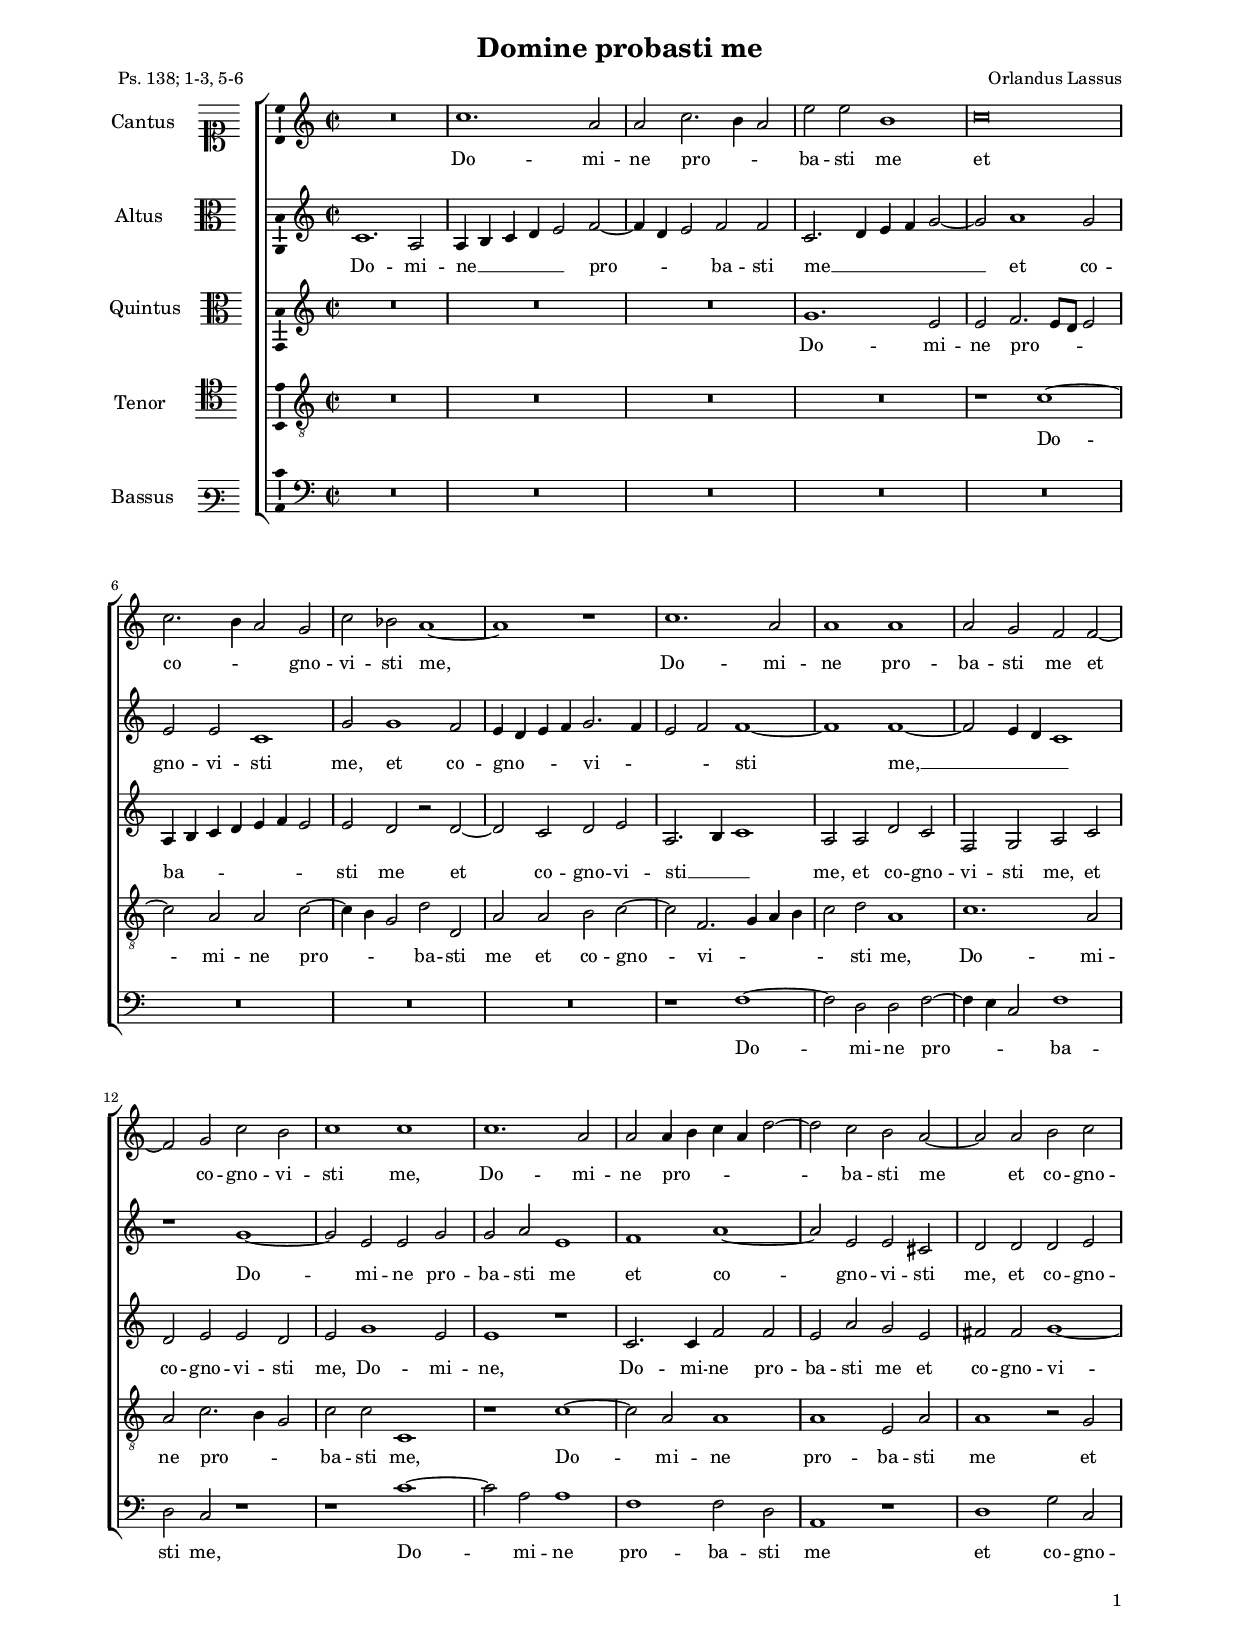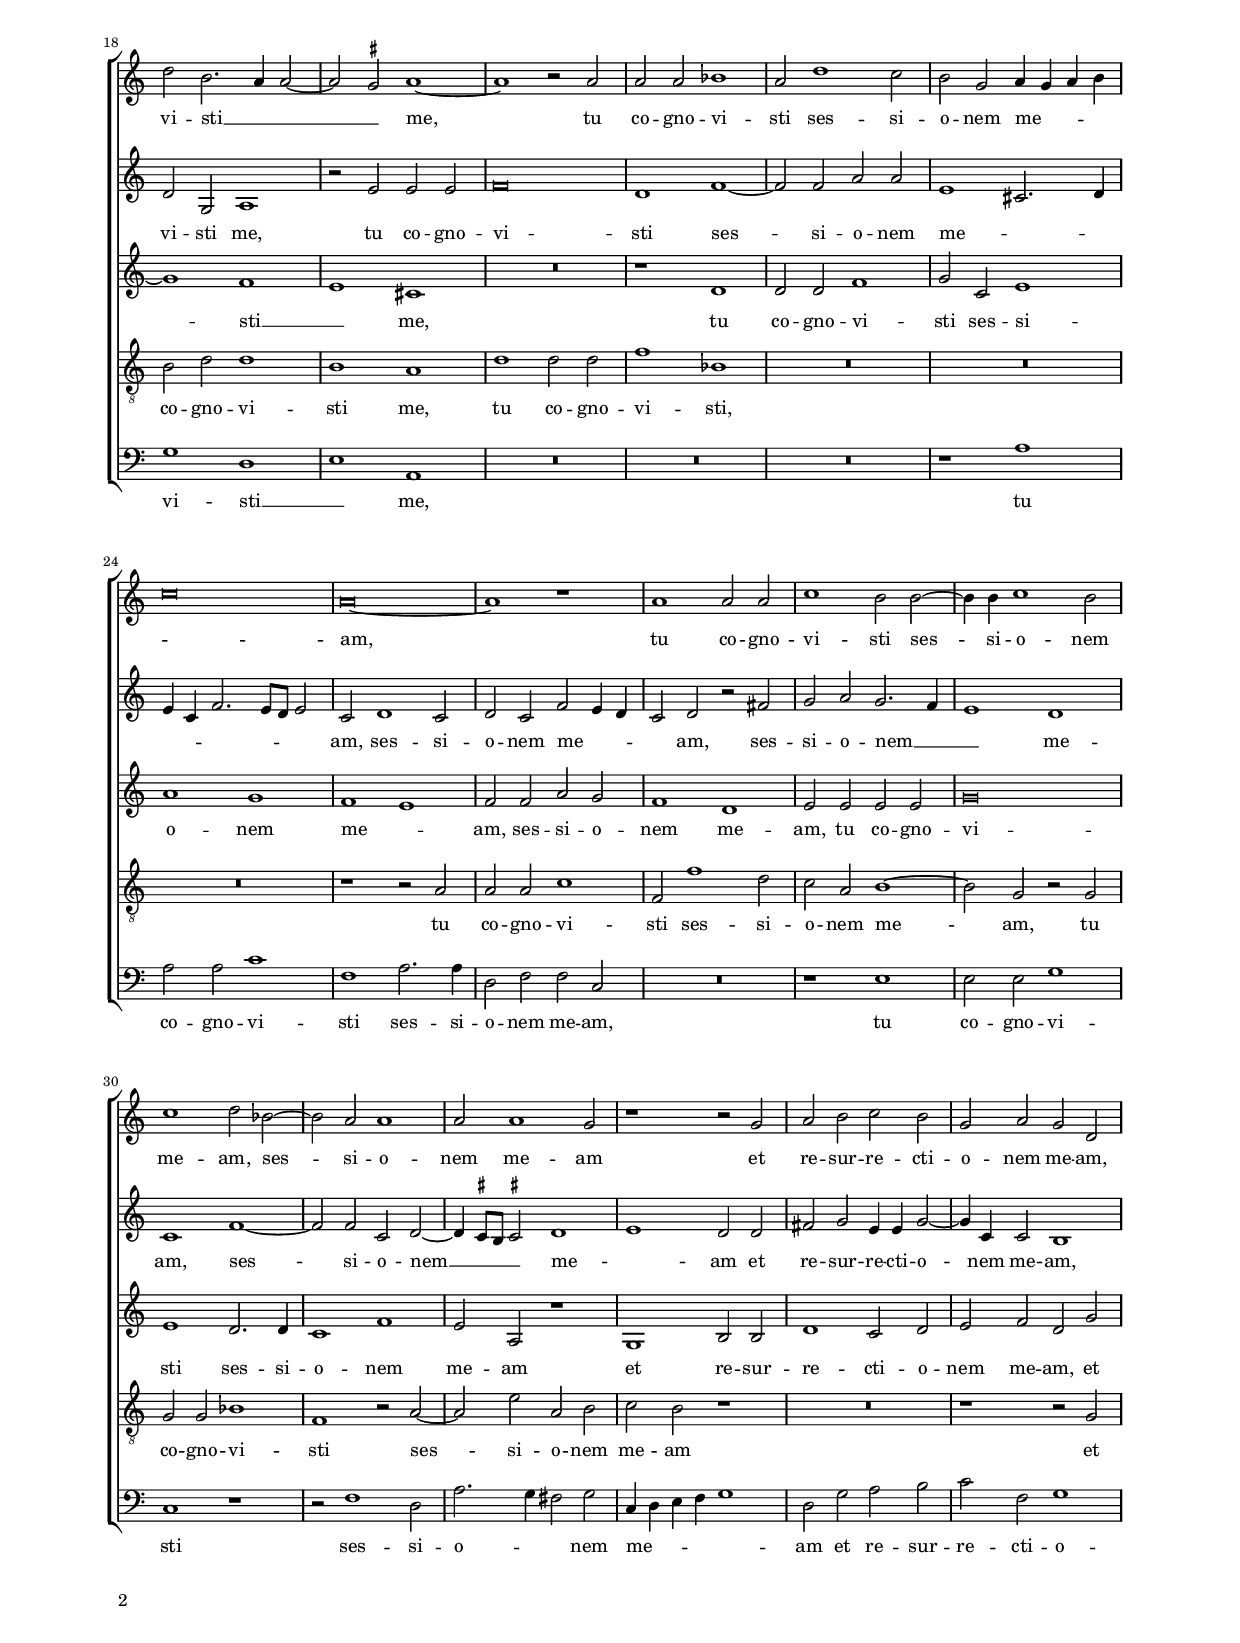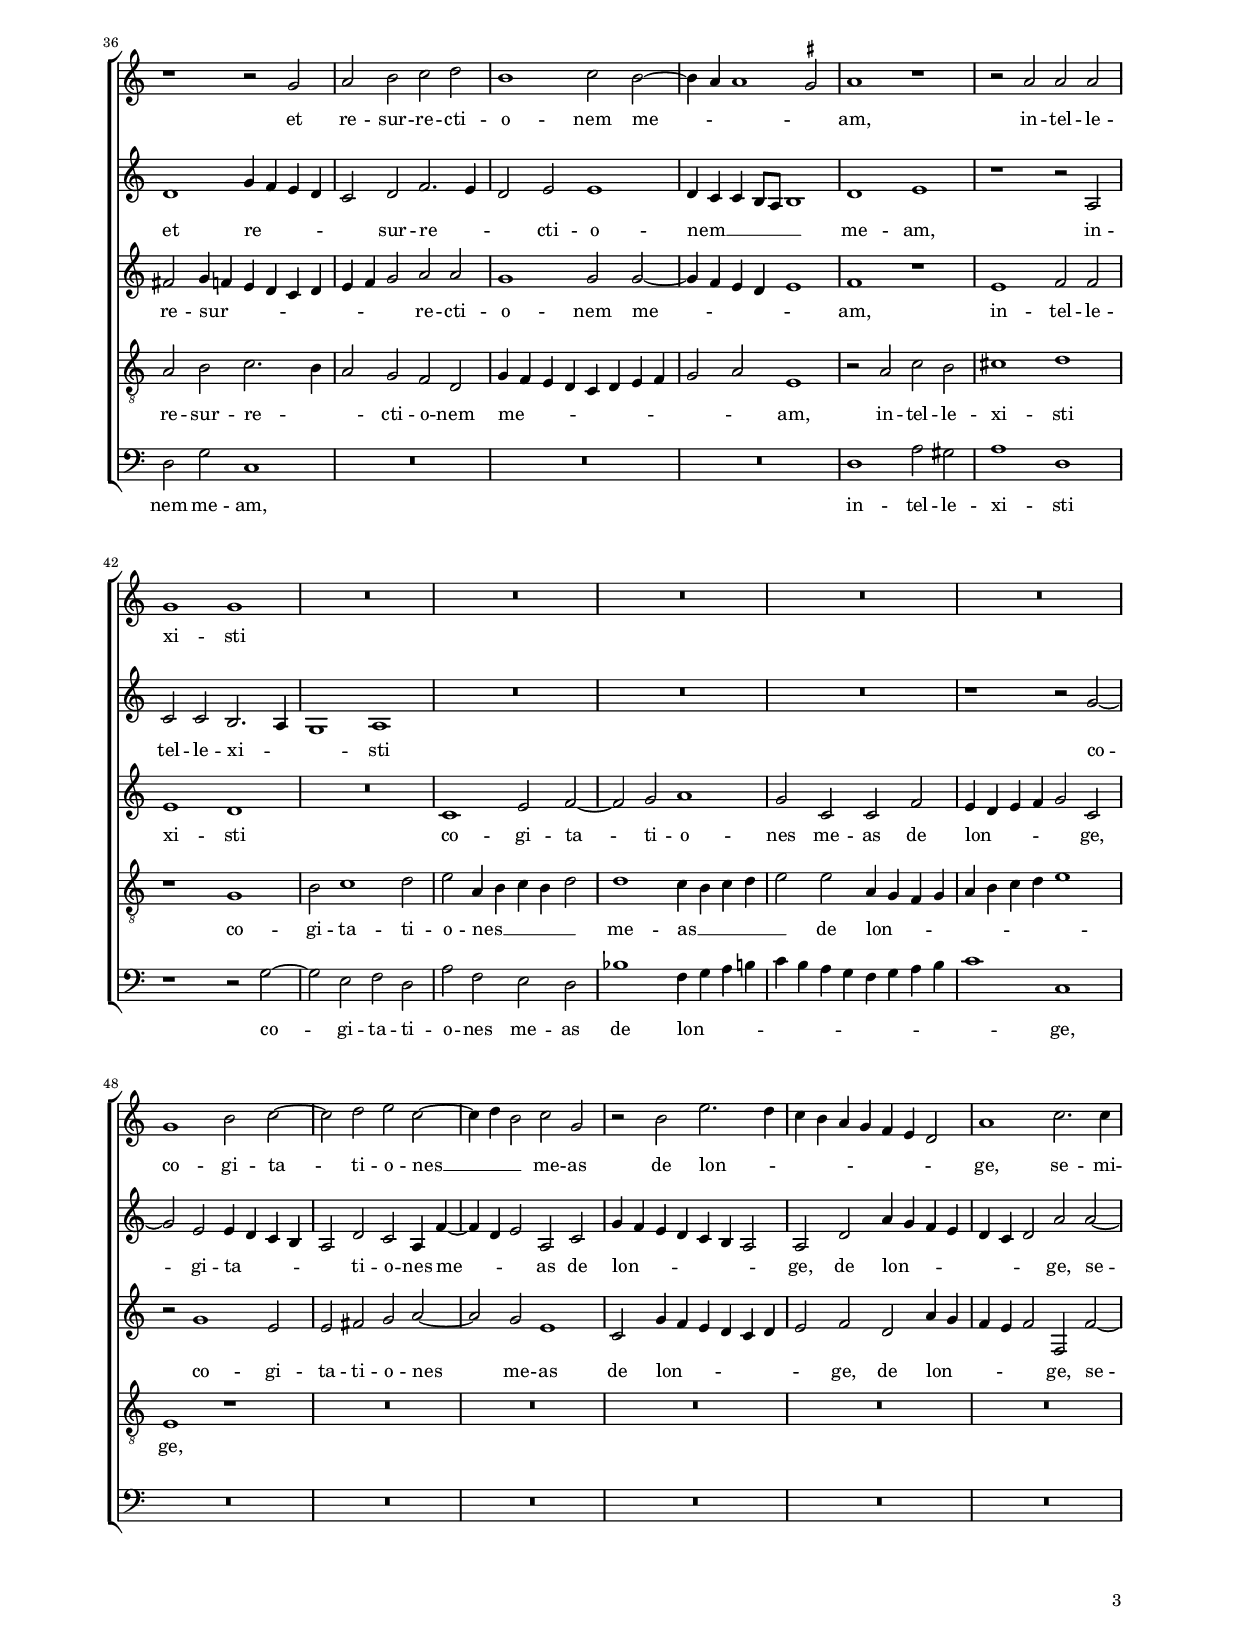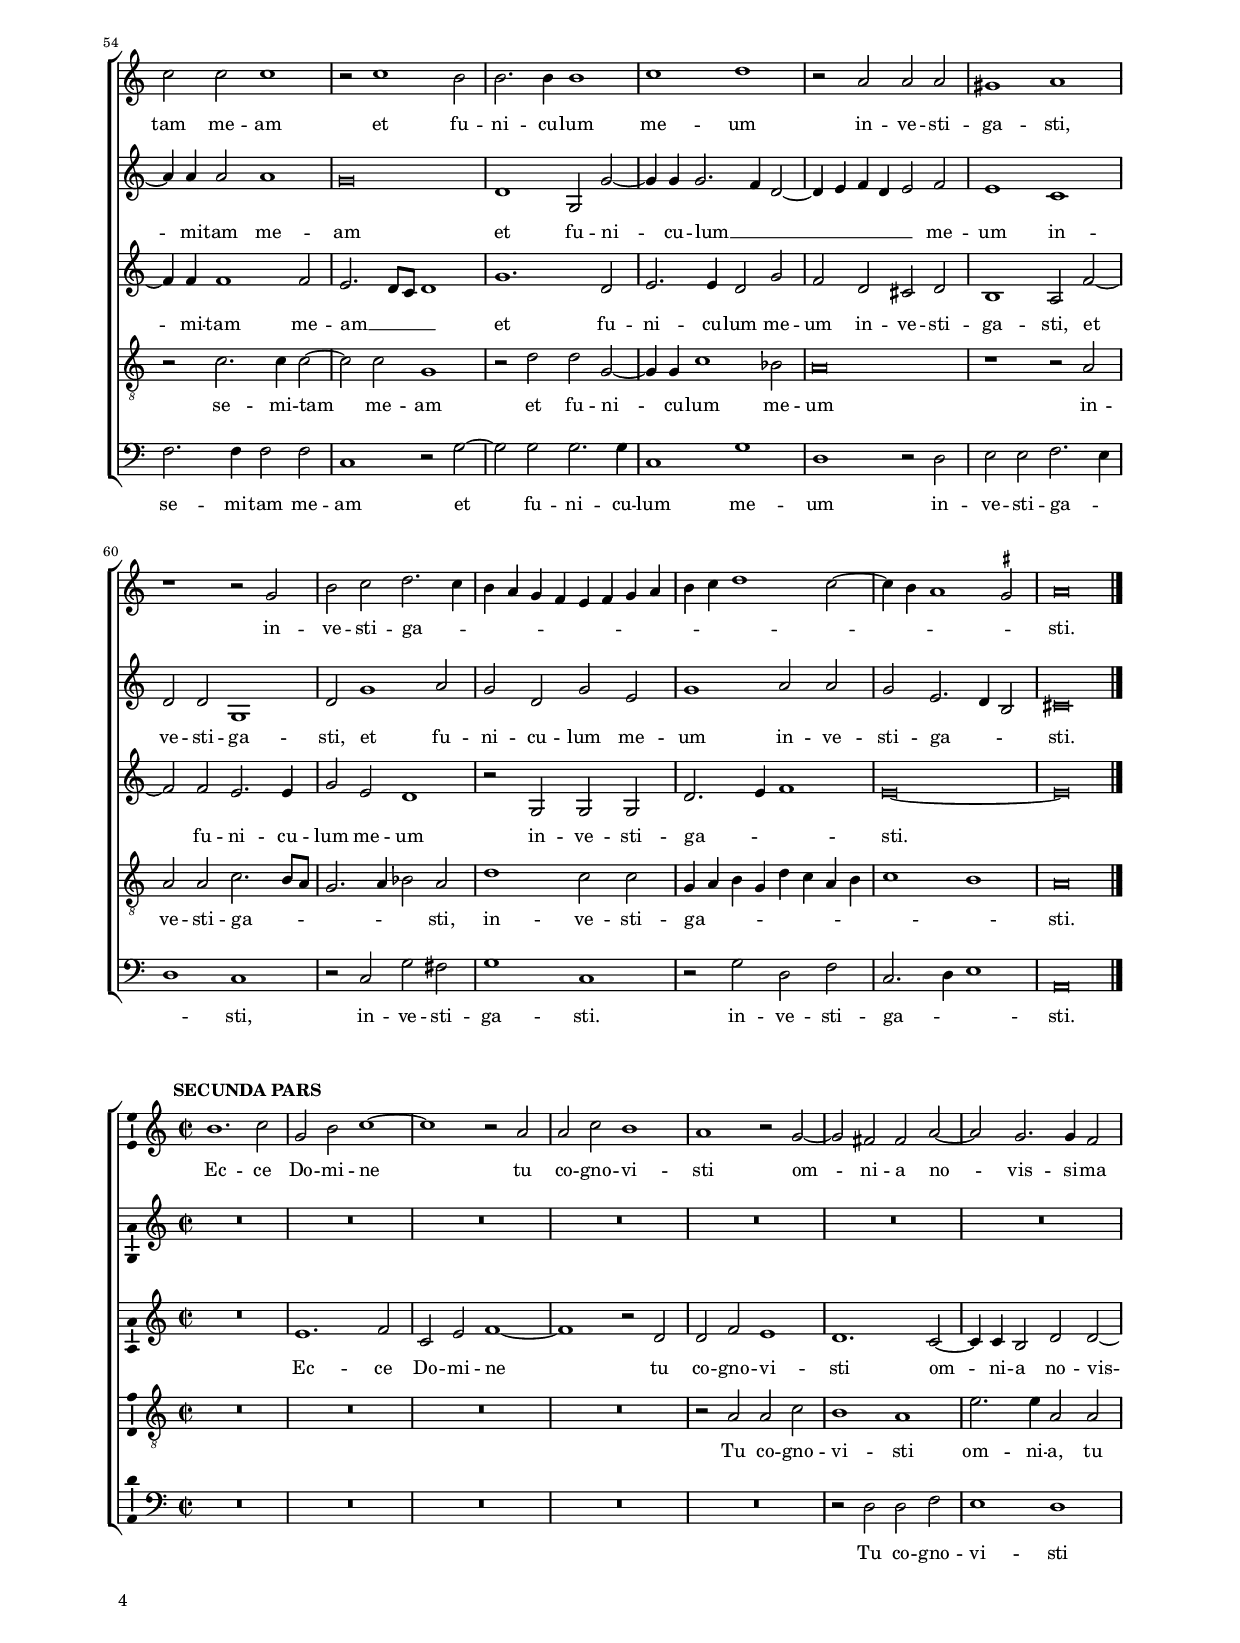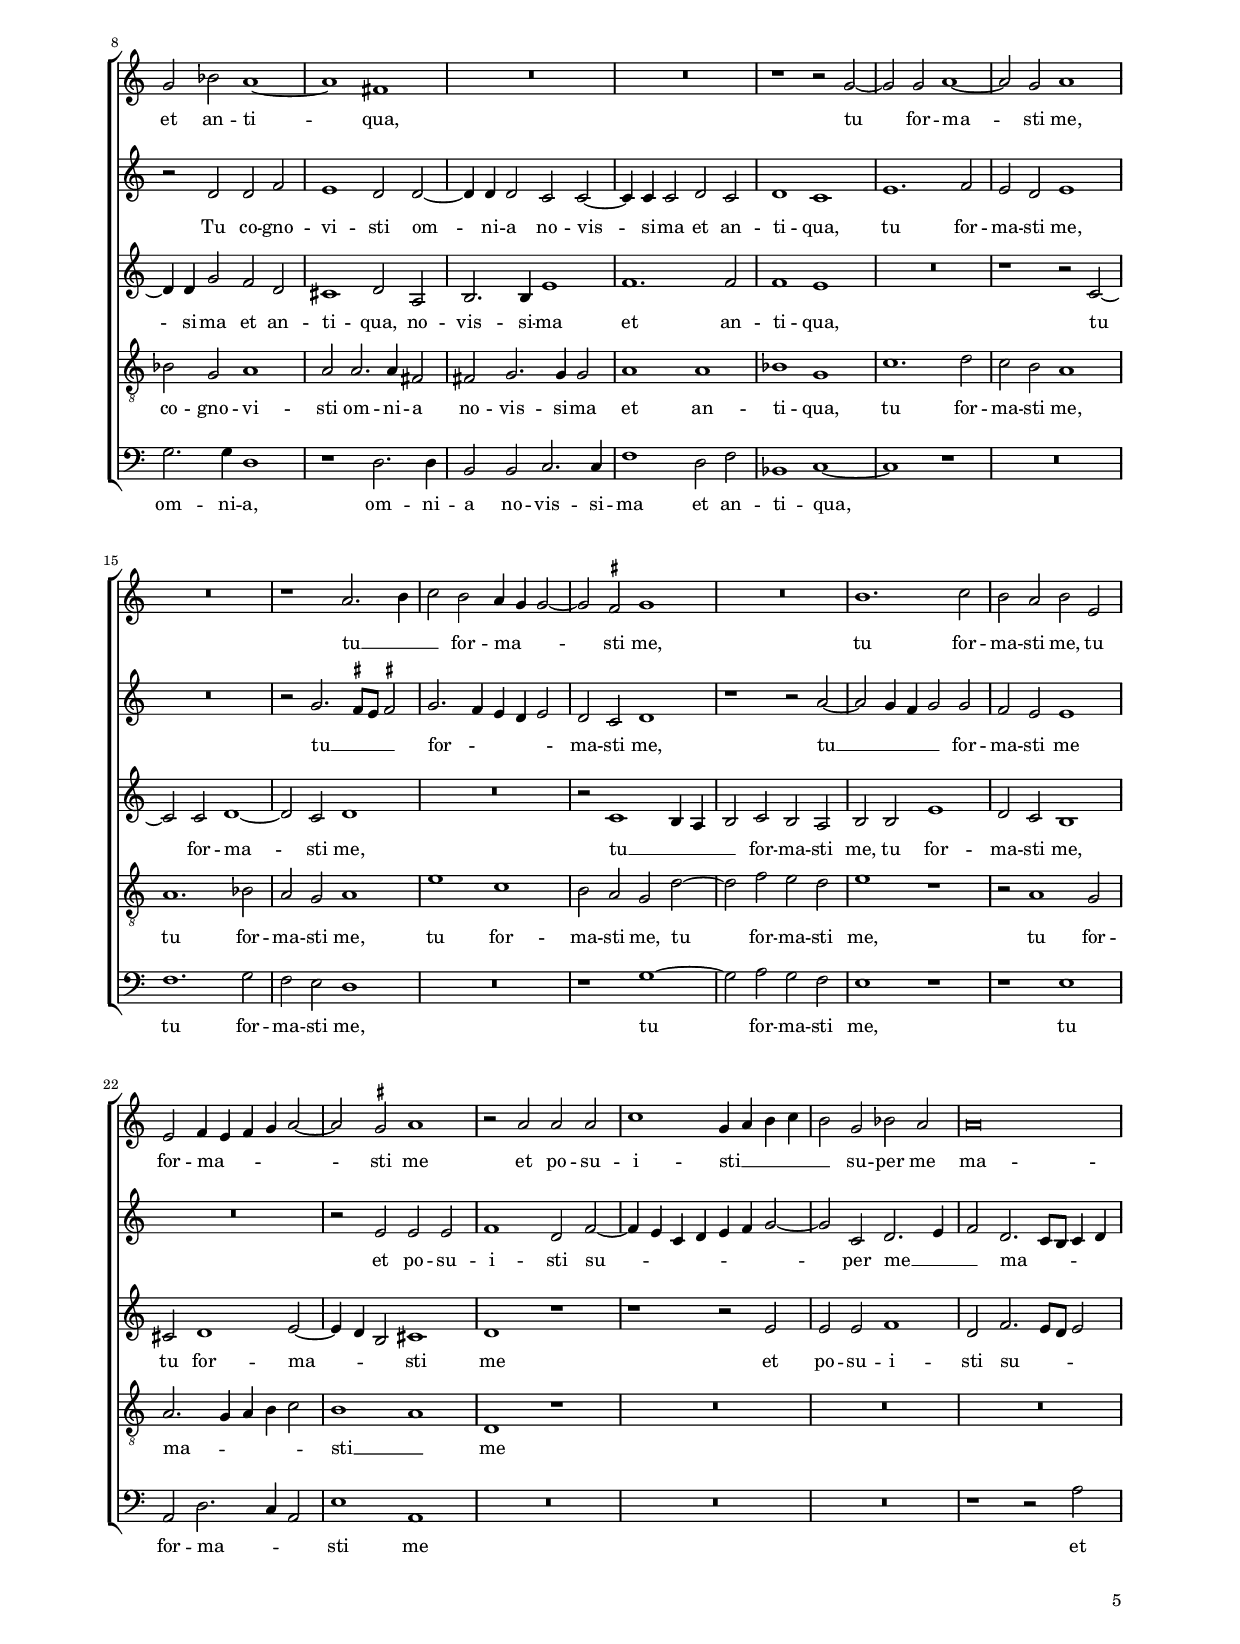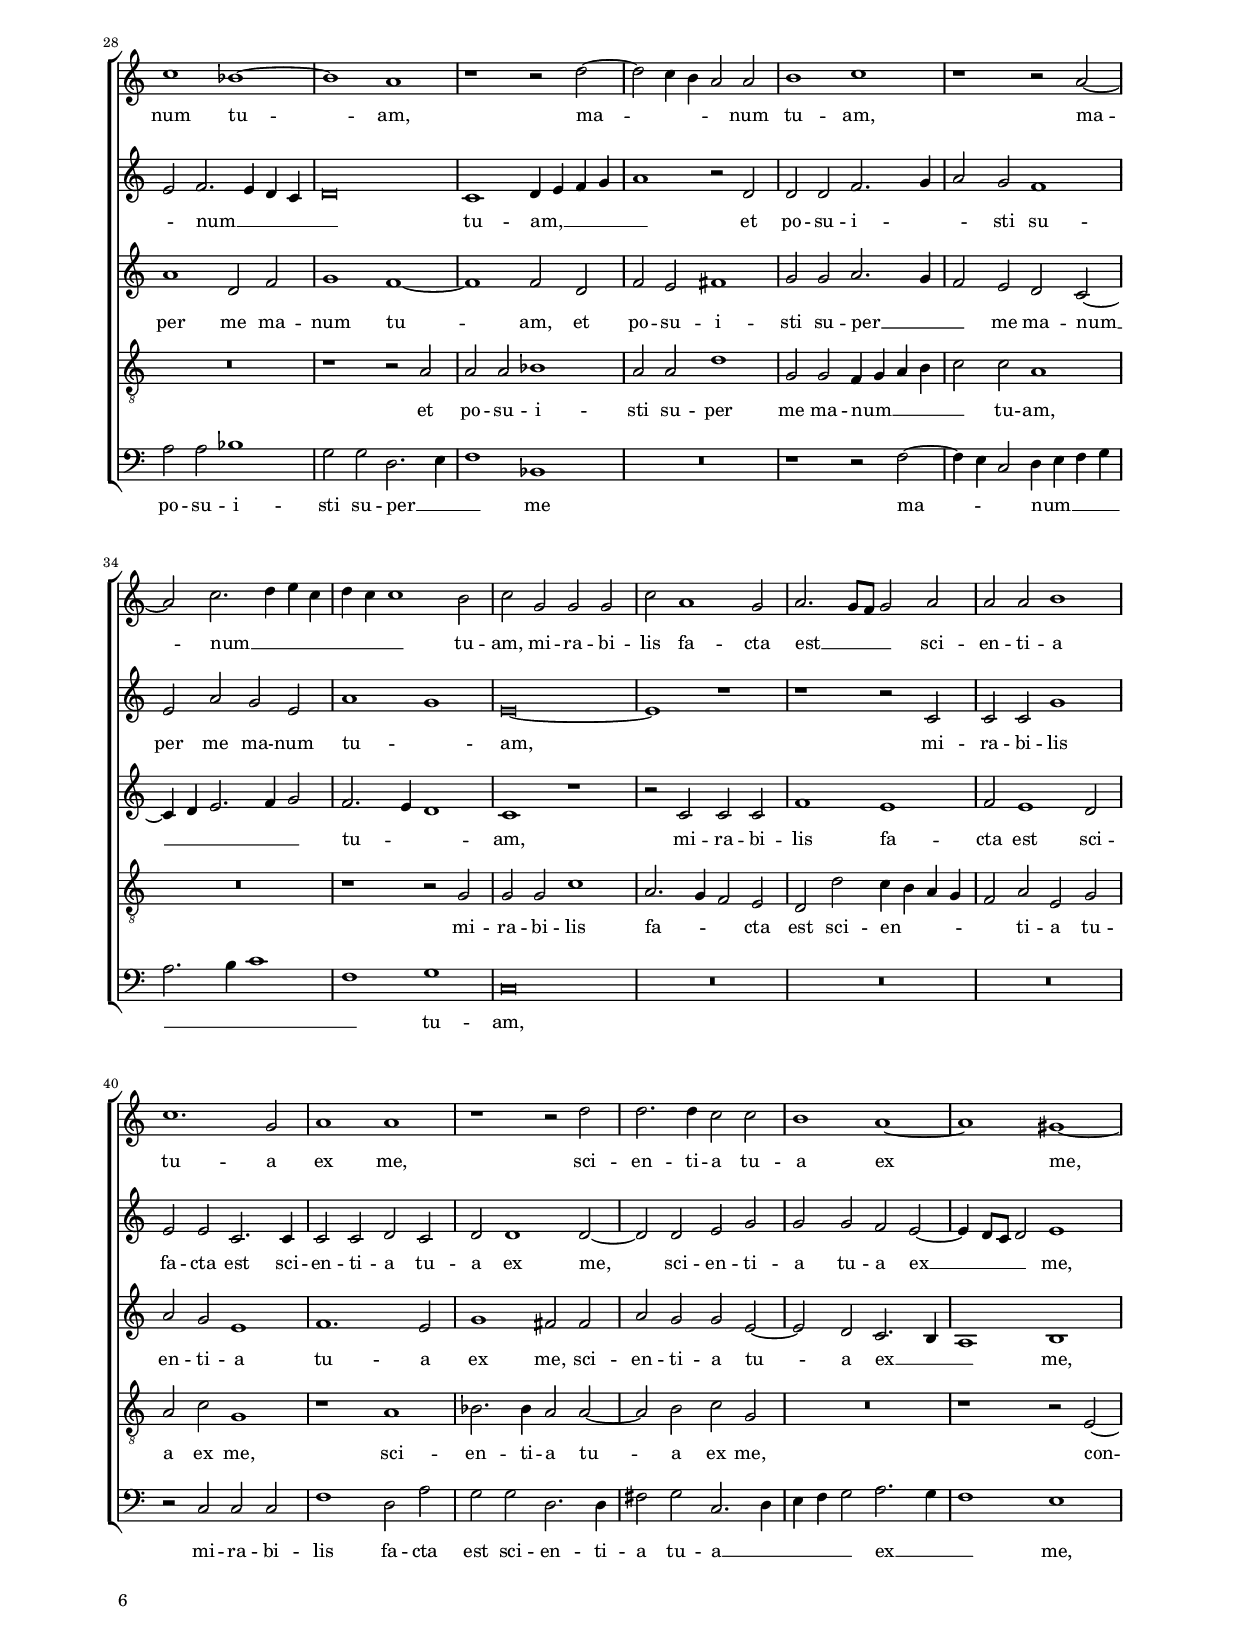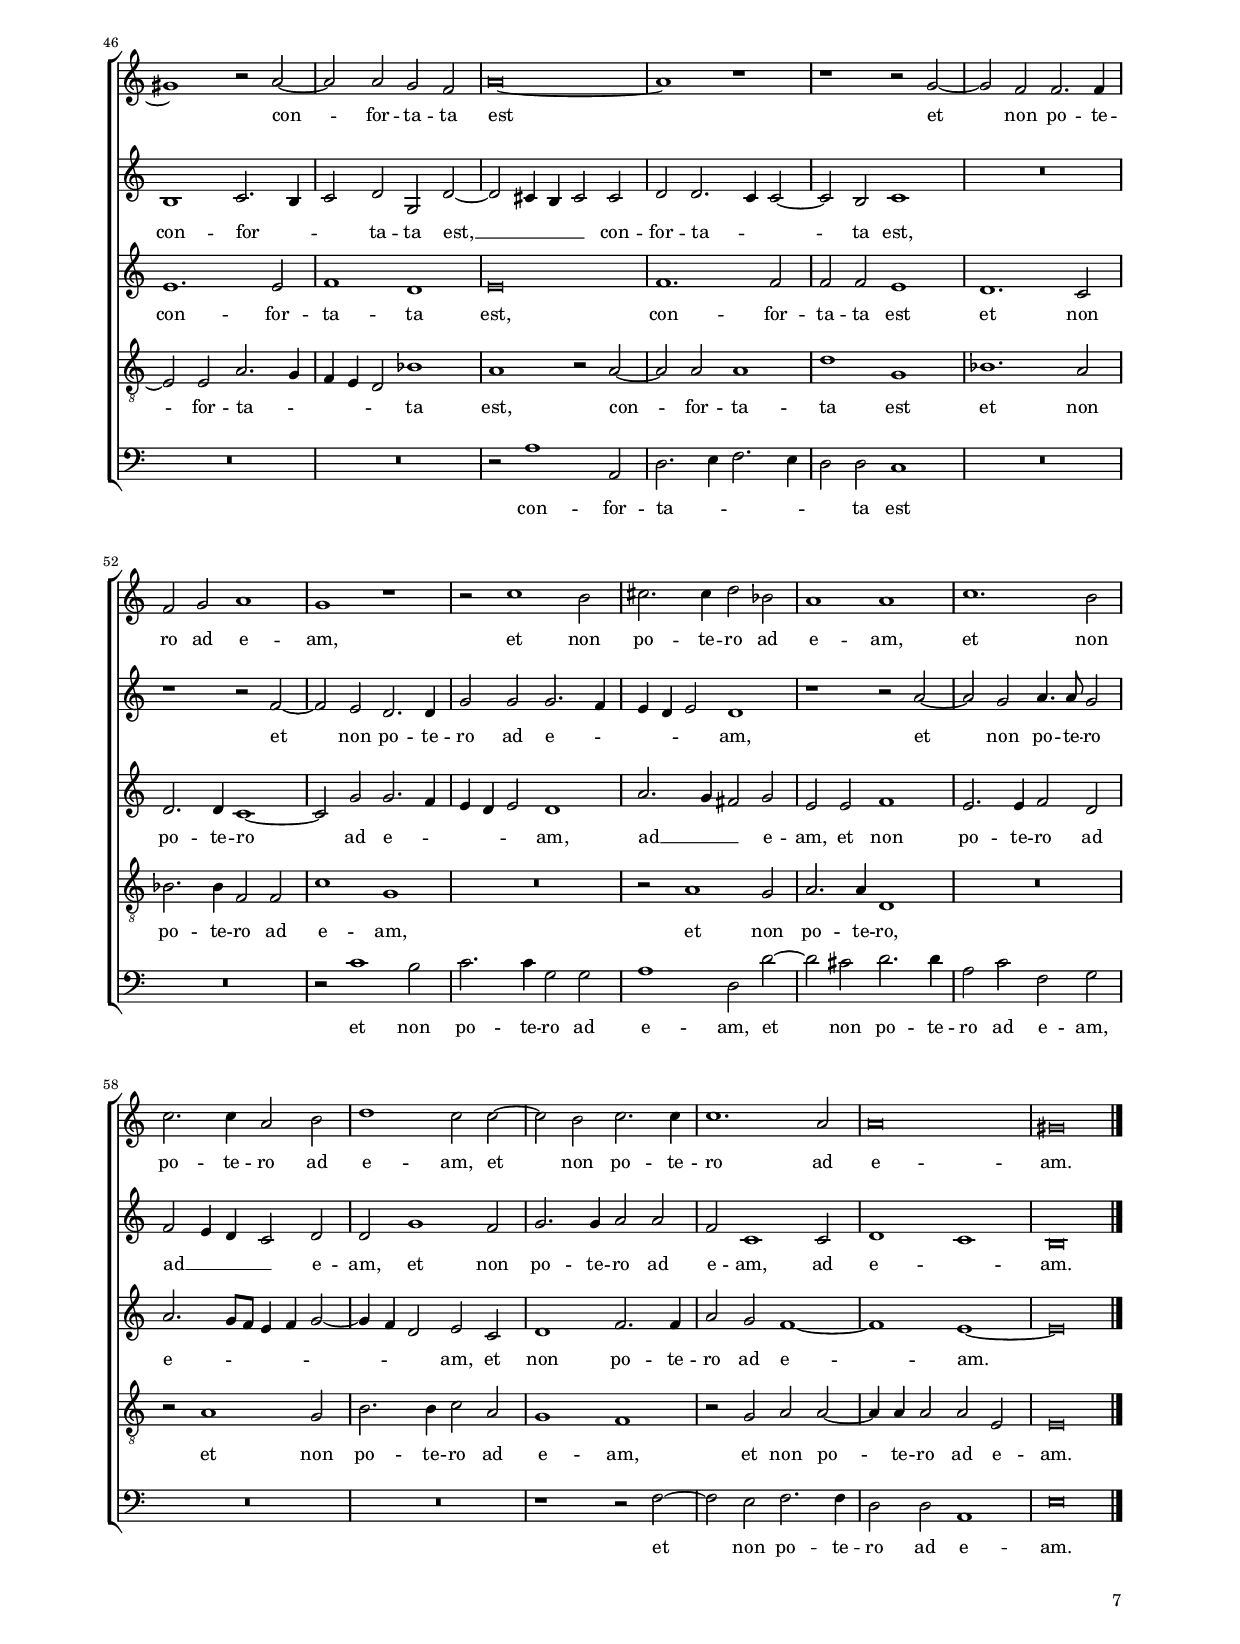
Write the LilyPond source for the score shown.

\header
{
  title="Domine probasti me"
  composer="Orlandus Lassus"
  poet="Ps. 138; 1-3, 5-6"
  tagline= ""
}

\version "2.24.1"
\include "deutsch.ly"
#(set-global-staff-size 15)
% #(set-default-paper-size "letter")
#(ly:set-option 'point-and-click #f)

	
	ficta = { \once \set suggestAccidentals = ##t }
	
	forget = #(define-music-function (music) (ly:music?) #{
		\accidentalStyle forget
		$music
		\accidentalStyle default
		#})
	


\paper
	{
	top-margin = 1.8 \cm
	bottom-margin = 1.2 \cm
	left-margin = 2 \cm
	right-margin = 2 \cm
	ragged-bottom = ##f
	ragged-last-bottom = ##f
	print-page-number = ##f
	score-system-spacing = #'((basic-distance . 16) (minimum-distance . 14) (padding . 5) (strechability . 150))
	system-system-spacing = #'((basic-distance . 16) (minimum-distance . 14) (padding . 5) (strechability . 150))
	oddFooterMarkup=\markup   \fill-line { "" \fromproperty #'page:page-number-string }
	evenFooterMarkup=\markup  \fill-line { \fromproperty #'page:page-number-string "" }
	last-bottom-spacing = #'((basic-distance . 12) (minimum-distance . 7) (padding . 4))
%	systems-per-page = 3
%	min-systems-per-page = 3
	}

global = {
	\key c \major
	\time 2/2 \set Score.measureLength = #(ly:make-moment 2/1)
	\skip 1*2*65 \bar "|."
	}
	

incipitcantus = \markup { \score {
	{
	\set Staff.instrumentName = \markup { \fontsize #1 "Cantus" }
	\key c \major
	\clef soprano
	s4 \bar ""
	}
	\layout  {
	raggedright = ##t
	indent = 1.8 \cm
	line-width = 2.5 \cm
	\context { \Staff \remove Time_signature_engraver }
	\override Staff.Clef.Y-extent = #'(0 . 0)
	}} \hspace #1 }
      
      
incipitaltus = \markup { \score {
	{
	\set Staff.instrumentName = \markup { \fontsize #1 "Altus" }
	\key c \major
	\clef alto
	s4 \bar ""
	}
	\layout  {
	raggedright = ##t
	indent = 1.8 \cm
	line-width = 2.5 \cm
	\context { \Staff \remove Time_signature_engraver }
	\override Staff.Clef.Y-extent = #'(0 . 0)
	}} \hspace #1 }
            
      
incipitquintus = \markup { \score {
	{
	\set Staff.instrumentName = \markup { \fontsize #1 "Quintus" }
	\key c \major
	\clef alto
	s4 \bar ""
	}
	\layout  {
	raggedright = ##t
	indent = 1.8 \cm
	line-width = 2.5 \cm
	\context { \Staff \remove Time_signature_engraver }
	\override Staff.Clef.Y-extent = #'(0 . 0)
	}} \hspace #1 }
      

incipittenor = \markup { \score {
	{
	\set Staff.instrumentName = \markup { \fontsize #1 "Tenor" }
	\key c \major
	\clef tenor
	s4 \bar ""
	}
	\layout  {
	raggedright = ##t
	indent = 1.8 \cm
	line-width = 2.5 \cm
	\context { \Staff \remove Time_signature_engraver }
	\override Staff.Clef.Y-extent = #'(0 . 0)
	}} \hspace #1 }
      
      
incipitbassus = \markup { \score {
	{
	\set Staff.instrumentName = \markup { \fontsize #1 "Bassus" }
	\key c \major
	\clef varbaritone
	s4 \bar ""
	}
	\layout  {
	raggedright = ##t
	indent = 1.8 \cm
	line-width = 2.5 \cm
	\context { \Staff \remove Time_signature_engraver }
	\override Staff.Clef.Y-extent = #'(0 . 0)
	}} \hspace #1 }


cantus =  \relative c''
	{
	R\breve
	c1. a2
	a2 c2. h4 a2
	e'2 e h1
%5
	c\breve |
	c2. h4 a2 g
	c2 b a1~
	a1 r
	c1. a2
%10
	a1 a |
	a2 g f f~
	f2 g c h
	c1 c
	c1. a2
%15
	a2 a4 h c a d2~ |
	d2 c h a~
	a2 a h c
	d2 h2. a4 a2~
	a2 \ficta gis a1~
%20
	a1 r2 a |
	a2 a b1
	a2 d1 c2
	h2 g a4 g a h
	c\breve
%25
	a\breve~ |
	a1 r
	a1 a2 a
	c1 h2 h~
	h4 h c1 h2
%30
	c1 d2 b~ |
	b2 a a1
	a2 a1 g2
	r1 r2 g
	a2 h c h
%35
	g2 a g d |
	r1 r2 g
	a2 h c d
	h1 c2 h~ |
	h4 a a1 \ficta gis2
%40
	a1 r |
	r2 a a a
	g1 g
	R\breve
	R\breve
%45
	R\breve |
	R\breve
	R\breve
	g1 h2 c~
	c2 d e c~
%50
	c4 d h2 c g |
	r2 h e2. d4
	c4 h a g f e d2
	a'1 c2. c4
	c2 c c1
%55
	r2 c1 h2 |
	h2. h4 h1
	c1 d
	r2 a a a
	gis1 a
%60
	r1 r2 g |
	h2 c d2. c4
	h4 a g f e f g a
	h4 c d1 c2~
	c4 h a1 \ficta gis2
%65
	a\breve |
	}


altus =  \relative c'
	{
	c1. a2
	a4 h c d e2 f~
	f4 d e2 f f
	c2. d4 e f g2~
%5
	g2 a1 g2 |
	e2 e c1
	g'2 g1 f2
	e4 d e f g2. f4
	e2 f f1~
%10
	f1 f~ |
	f2 e4 d c1
	r1 g'~
	g2 e e g
	g2 a e1
%15
	f1 a~ |
	a2 e e cis
	d2 d d e
	d2 g, a1
	r2 e' e e
%20
	f\breve |
	d1 f~
	f2 f a a
	e1 cis2. d4
	e4 c f2. e8 d e2
%25
	c2 d1 c2 |
	d2 c f e4 d
	c2 d r fis |
	g2 a g2. f4
	e1 d
%30
	c1 f~ |
	f2 f c d~
	d4 \ficta cis8 h \ficta cis!2 d1
	e1 d2 d
	fis2 g e4 e g2~
%35
	g4 c, c2 h1 |
	d1 g4 f e d
	c2 d f2. e4
	d2 e e1
	d4 c c h8 a h1
%40
	d1 e |
	r1 r2 a,
	c2 c h2. a4
	g1 a
	R\breve
%45
	R\breve |
	R\breve
	r1 r2 g'~
	g2 e e4 d c h
	a2 d c a4 f'~
%50
	f4 d e2 a, c |
	g'4 f e d c h a2
	a2 d a'4 g f e
	d4 c d2 a' a~
	a4 a a2 a1
%55
	g\breve |
	d1 g,2 g'~
	g4 g g2. f4 d2~
	d4 e f d e2 f
	e1 c
%60
	d2 d g,1 |
	d'2 g1 a2
	g2 d g e
	g1 a2 a
	g2 e2. d4 h2
%65
	cis\breve |
	}


quintus =  \relative c'
	{
	R\breve
	R\breve
	R\breve
	g'1. e2
%5
	e2 f2. e8 d e2 |
	a,4 h c d e f e2
	e2 d r d~
	d2 c d e
	a,2. h4 c1
%10
	a2 a d c |
	f,2 g a c
	d2 e e d
	e2 g1 e2
	e1 r
%15
	c2. c4 f2 f |
	e2 a g e
	fis2 fis g1~
	g1 f
	e1 cis
%20
	R\breve |
	r1 d
	d2 d f1
	g2 c, e1
	a1 g
%25
	f1 e |
	f2 f a g
	f1 d
	e2 e e e
	g\breve
%30
	e1 d2. d4 |
	c1 f
	e2 a, r1
	g1 h2 h
	d1 c2 d
%35
	e2 f d g |
	fis2 g4 f e d c d
	e4 f g2 a a
	g1 g2 g~
	g4 f e d e1
%40
	f1 r |
	e1 f2 f
	e1 d
	R\breve
	c1 e2 f~
%45
	f2 g a1 |
	g2 c, c f
	e4 d e f g2 c,
	r2 g'1 e2
	e2 fis g a~
%50
	a2 g e1 |
	c2 g'4 f e d c d
	e2 f d a'4 g
	f4 e f2 f, f'~
	f4 f f1 f2
%55
	e2. d8 c d1 |
	g1. d2
	e2. e4 d2 g
	f2 d cis d
	h1 a2 f'~
%60
	f2 f e2. e4 |
	g2 e d1
	r2 g, g g
	d'2. e4 f1
	e\breve~
%65
	e\breve |
	}


tenor  =  \relative c'
	{
	R\breve
	R\breve
	R\breve
	R\breve
%5
	r1 c~ |
	c2 a a c~
	c4 h g2 d' d,
	a'2 a h c~
	c2 f,2. g4 a h
%10
	c2 d a1 |
	c1. a2
	a2 c2. h4 g2
	c2 c c,1
	r1 c'~
%15
	c2 a a1 |
	a1 e2 a
	a1 r2 g
	h2 d d1
	h1 a
%20
	d1 d2 d |
	f1 b,
	R\breve
	R\breve
	R\breve
%25
	r1 r2 a |
	a2 a c1
	f,2 f'1 d2
	c2 a h1~
	h2 g r g
%30
	g2 g b1 |
	f1 r2 a~
	a2 e' a, h
	c2 h r1
	R\breve
%35
	r1 r2 g |
	a2 h c2. h4
	a2 g f d
	g4 f e d c d e f
	g2 a e1
%40
	r2 a c h |
	cis1 d
	r1 g,
	h2 c1 d2
	e2 a,4 h c h d2
%45
	d1 c4 h c d |
	e2 e a,4 g f g
	a4 h c d e1
	e,1 r
	R\breve
%50
	R\breve |
	R\breve
	R\breve
	R\breve
	r2 c'2. c4 c2~
%55
	c2 c g1 |
	r2 d' d g,~
	g4 g c1 b2
	a\breve
	r1 r2 a
%60
	a2 a c2. h8 a |
	g2. a4 b2 a
	d1 c2 c
	g4 a h g d' c a h
	c1 h
%65
	a\breve |
	}


bassus  =  \relative c
	{
	R\breve
	R\breve
	R\breve
	R\breve
%5
	R\breve |
	R\breve
	R\breve
	R\breve
	r1 f~
%10
	f2 d d f~ |
	f4 e c2 f1
	d2 c r1
	r1 c'1~
	c2 a a1
%15
	f1 f2 d |
	a1 r
	d1 g2 c,
	g'1 d
	e1 a,
%20
	R\breve |
	R\breve
	R\breve
	r1 a'
	a2 a c1
%25
	f,1 a2. a4 |
	d,2 f f c
	R\breve
	r1 e
	e2 e g1
%30
	c,1 r |
	r2 f1 d2
	a'2. g4 fis2 g
	c,4 d e f g1
	d2 g a h
%35
	c2 f, g1 |
	d2 g c,1
	R\breve
	R\breve
	R\breve
%40
	d1 a'2 gis |
	a1 d,
	r1 r2 g~
	g2 e f d
	a'2 f e d
%45
	b'1 f4 g a h |
	c4 h a g f g a h
	c1 c,
	R\breve
	R\breve
%50
	R\breve |
	R\breve
	R\breve
	R\breve
	f2. f4 f2 f
%55
	c1 r2 g'~ |
	g2 g g2. g4
	c,1 g'
	d1 r2 d
	e2 e f2. e4
%60
	d1 c |
	r2 c g' fis
	g1 c,
	r2 g' d f
	c2. d4 e1
%65
	a,\breve |
	}


lyricscantus = \lyricmode {
	Do -- mi -- ne pro -- _ _ ba -- sti me et co -- _ _ gno -- vi -- sti me,
	Do -- mi -- ne pro -- ba -- sti me et co -- gno -- vi -- sti me,
	Do -- mi -- ne pro -- _ _ _ _ ba -- sti me et co -- gno -- vi -- sti __ _ _ _ me,
	tu co -- gno -- vi -- sti ses -- si -- o -- nem me -- _ _ _ _ am,
	tu co -- gno -- vi -- sti ses -- si -- o -- nem me -- am,
	ses -- si -- o -- nem me -- am
	et re -- sur -- re -- cti -- o -- nem me -- am,
	et re -- sur -- re -- cti -- o -- nem me -- _ _ _ am,
	in -- tel -- le -- xi -- sti
	co -- gi -- ta -- ti -- o -- nes __ _ _ me -- as de lon -- _ _ _ _ _ _ _ _ ge,
	se -- mi -- tam me -- am et fu -- ni -- cu -- lum me -- um
	in -- ve -- sti -- ga -- sti,
	in -- ve -- sti -- ga -- _ _ _ _ _ _ _ _ _ _ _ _ _ _ _ _ sti.
	}


lyricsaltus = \lyricmode {
	Do -- mi -- ne __ _ _ _ _ pro -- _ _ ba -- sti me __ _ _ _ _ et co -- gno -- vi -- sti me,
	et co -- gno -- _ _ _ vi -- _ _ _ sti me, __ _ _ _
	Do -- mi -- ne pro -- ba -- sti me et co -- gno -- vi -- sti me,
	et co -- gno -- vi -- sti me,
	tu co -- gno -- vi -- sti ses -- si -- o -- nem me -- _ _ _ _ _ _ _ _ am,
	ses -- si -- o -- nem me -- _ _ _ am,
	ses -- si -- o -- nem __ _ _ me -- am,
	ses -- si -- o -- nem __ _ _ _ me -- _ am
	et re -- sur -- re -- cti -- o -- nem me -- am,
	et re -- _ _ _ _ sur -- re -- _ _ cti -- o -- nem __ _ _ _ _ _ me -- am,
	in -- tel -- le -- xi -- _ _ sti co -- gi -- ta -- _ _ _ _ ti -- o -- nes me -- _ _ as
	de lon -- _ _ _ _ _ _ ge,
	de lon -- _ _ _ _ _ _ ge,
	se -- mi -- tam me -- am et fu -- ni -- cu -- lum __ _ _ _ _ _ _ me -- um
	in -- ve -- sti -- ga -- sti,
	et fu -- ni -- cu -- lum me -- um
	in -- ve -- sti -- ga -- _ _ sti.
	}


lyricsquintus = \lyricmode {
	Do -- mi -- ne pro -- _ _ _ ba -- _ _ _ _ _ _ sti me et co -- gno -- vi -- sti __ _ _ me,
	et co -- gno -- vi -- sti me,
	et co -- gno -- vi -- sti me,
	Do -- mi -- ne,
	Do -- mi -- ne pro -- ba -- sti me et co -- gno -- vi -- sti __ _ me,
	tu co -- gno -- vi -- sti ses -- si -- o -- nem me -- _ am,
	ses -- si -- o -- nem me -- am,
	tu co -- gno -- vi -- sti ses -- si -- o -- nem me -- am
	et re -- sur -- re -- cti -- o -- nem me -- am,
	et re -- sur -- _ _ _ _ _ _ _ _ re -- cti -- o -- nem me -- _ _ _ _ am,
	in -- tel -- le -- xi -- sti co -- gi -- ta -- ti -- o -- nes me -- as de lon -- _ _ _ _ ge,
	co -- gi -- ta -- ti -- o -- nes me -- as de lon -- _ _ _ _ _ _ ge,
	de lon -- _ _ _ _ ge,
	se -- mi -- tam me -- am __ _ _ _ et fu -- ni -- cu -- lum me -- um
	in -- ve -- sti -- ga -- sti,
	et fu -- ni -- cu -- lum me -- um
	in -- ve -- sti -- ga -- _ _ sti.
	}


lyricstenor = \lyricmode {
	Do -- mi -- ne pro -- _ _ ba -- sti me et co -- gno -- vi -- _ _ _ _ sti me,
	Do -- mi -- ne pro -- _ _ ba -- sti me,
	Do -- mi -- ne pro -- ba -- sti me et co -- gno -- vi -- sti me,
	tu co -- gno -- vi -- sti,
	tu co -- gno -- vi -- sti ses -- si -- o -- nem me -- am,
	tu co -- gno -- vi -- sti ses -- si -- o -- nem me -- am
	et re -- sur -- re -- _ _ cti -- o -- nem me -- _ _ _ _ _ _ _ _ _ am,
	in -- tel -- le -- xi -- sti 
	co -- gi -- ta -- ti -- o -- nes __ _ _ _ _ me -- as __ _ _ _ _ 
	de lon -- _ _ _ _ _ _ _ _ ge,
	se -- mi -- tam me -- am et fu -- ni -- cu -- lum me -- um
	in -- ve -- sti -- ga -- _ _ _ _ _ sti,
	in -- ve -- sti -- ga -- _ _ _ _ _ _ _ _ _ sti.
	}


lyricsbassus = \lyricmode {
	Do -- mi -- ne pro -- _ _ ba -- sti me,
	Do -- mi -- ne pro -- ba -- sti me et co -- gno -- vi -- sti __ _ me,
	tu co -- gno -- vi -- sti ses -- si -- o -- nem me -- am,
	tu co -- gno -- vi -- sti ses -- si -- o -- _ _ nem me -- _ _ _ _ am
	et re -- sur -- re -- cti -- o -- nem me -- am,
	in -- tel -- le -- xi -- sti co -- gi -- ta -- ti -- o -- nes me -- as
	de lon -- _ _ _ _ _ _ _ _ _ _ _ _ ge,
	se -- mi -- tam me -- am et fu -- ni -- cu -- lum me -- um
	in -- ve -- sti -- ga -- _ _ sti,
	in -- ve -- sti -- ga -- sti.
	in -- ve -- sti -- ga -- _ _ sti.
	}


\score
{  
	% \transpose {
	\new ChoirStaff \with { \override StaffGrouper.staff-staff-spacing.basic-distance = #12 }
	<<

	\new Staff << \global
	\new Voice="v1" {
		\set Staff.instrumentName=\incipitcantus
		\set Staff.midiInstrument = "reed organ"
		\clef violin
		\cantus }
	\new Lyrics \lyricsto "v1" {\lyricscantus }
	>>


	\new Staff << \global
	\new Voice="v2" {
		\set Staff.instrumentName=\incipitaltus
		\set Staff.midiInstrument = "reed organ"
		\clef violin 
		\altus}
	\new Lyrics \lyricsto "v2" {\lyricsaltus }
	>>


	\new Staff << \global
	\new Voice="v5" {
		\set Staff.instrumentName=\incipitquintus
		\set Staff.midiInstrument = "reed organ"
		\clef violin
		\quintus}
	\new Lyrics \lyricsto "v5" {\lyricsquintus }
	>>


	\new Staff << \global
	\new Voice="v3" {
		\set Staff.instrumentName=\incipittenor
		\set Staff.midiInstrument = "reed organ"
		\clef "G_8"
		\tenor }
	\new Lyrics \lyricsto "v3" {\lyricstenor }
	>>


	\new Staff << \global
	\new Voice="v4" {
		\set Staff.instrumentName=\incipitbassus
		\set Staff.midiInstrument = "reed organ"
		\clef bass
		\bassus }
	\new Lyrics \lyricsto "v4" {\lyricsbassus}
	>>

	>>
	% } % transpose

	\layout
	{
	indent = 2.5 \cm
	\context { \Staff \override TimeSignature.break-visibility = #end-of-line-invisible }
	\context { \Lyrics \override VerticalAxisGroup.nonstaff-relatedstaff-spacing.padding = #1.5 }
	\context { \Staff \consists Ambitus_engraver }
	\context { \Score \override BarNumber.padding = #2 }
	\context { \Voice \override NoteHead.style = #'baroque }
	}


\midi
	{
    	\tempo 2 = 90
	}

}

%%%%%%%%%%%%%%%%%%%%  PARS SECUNDA


global = {
	\key c \major
	\time 2/2 \set Score.measureLength = #(ly:make-moment 2/1)
	\skip 1*2*63 \bar "|."
	}


cantus =  \relative c''
	{
	h1. c2
	g2 h c1~
	c1 r2 a
	a2 c h1
%5
	a1 r2 g~ |
	g2 fis fis a~
	a2 g2. g4 f2
	g2 b a1~
	a1 fis
%10
	R\breve |
	R\breve
	r1 r2 g~
	g2 g a1~
	a2 g a1
%15
	R\breve |
	r1 a2. h4
	c2 h a4 g g2~
	g2 \ficta fis g1
	R\breve
%20
	h1. c2 |
	h2 a h e,
	e2 f4 e f g a2~
	a2 \ficta gis a1
	r2 a a a
%25
	c1 g4 a h c |
	h2 g b a
	a\breve
	c1 b~
	b1 a
%30
	r1 r2 d~ |
	d2 c4 h a2 a
	h1 c
	r1 r2 a~
	a2 c2. d4 e c
%35
	d4 c c1 h2 |
	c2 g g g
	c2 a1 g2
	a2. g8 f g2 a 
	a2 a h1
%40
	c1. g2 |
	a1 a
	r1 r2 d
	d2. d4 c2 c
	h1 a~
%45
	a1 gis~ |
	gis1 r2 a~
	a2 a g f
	a\breve~
	a1 r
%50
	r1 r2 g~ |
	g2 f f2. f4
	f2 g a1
	g1 r
	r2 c1 h2
%55
	cis2. cis4 d2 b |
	a1 a
	c1. h2
	c2. c4 a2 h
	d1 c2 c~
%60
	c2 h c2. c4 |
	c1. a2
	a\breve
	gis\breve |
	}


altus =  \relative c'
	{
	R\breve
	R\breve
	R\breve
	R\breve
%5
	R\breve |
	R\breve
	R\breve
	r2 d d f
	e1 d2 d~
%10
	d4 d d2 c c~ |
	c4 c c2 d c
	d1 c
	e1. f2
	e2 d e1
%15
	R\breve |
	r2 g2. \ficta fis8 e \ficta fis!2
	g2. f4 e d e2
	d2 c d1
	r1 r2 a'~
%20
	a2 g4 f g2 g |
	f2 e e1
	R\breve
	r2 e e e
	f1 d2 f~
%25
	f4 e c d e f g2~ |
	g2 c, d2. e4
	f2 d2. c8 h c4 d
	e2 f2. e4 d c
	d\breve
%30
	c1 d4 e f g |
	a1 r2 d,
	d2 d f2. g4
	a2 g f1
	e2 a g e
%35
	a1 g |
	e\breve~
	e1 r
	r1 r2 c
	c2 c g'1
%40
	e2 e c2. c4 |
	c2 c d c
	d2 d1 d2~
	d2 d e g
	g2 g f e~
%45
	e4 d8 c d2 e1 |
	h1 c2. h4
	c2 d g, d'~
	d2 cis4 h cis2 cis
	d2 d2. c4 c2~
%50
	c2 h c1 |
	R\breve
	r1 r2 f~
	f2 e d2. d4
	g2 g g2. f4
%55
	e4 d e2 d1 |
	r1 r2 a'~
	a2 g a4. a8 g2
	f2 e4 d c2 d
	d2 g1 f2
%60
	g2. g4 a2 a |
	f2 c1 c2
	d1 c
	h\breve |
	}


quintus =  \relative c'
	{
	R\breve
	e1. f2
	c2 e f1~
	f1 r2 d
%5
	d2 f e1 |
	d1. c2~
	c4 c h2 d d~
	d4 d g2 f d
	cis1 d2 a
%10
	h2. h4 e1 |
	f1. f2
	f1 e
	R\breve
	r1 r2 c~
%15
	c2 c d1~ |
	d2 c d1
	R\breve
	r2 c1 h4 a
	h2 c h a
%20
	h2 h e1 |
	d2 c h1
	cis2 d1 e2~
	e4 d h2 cis1
	d1 r
%25
	r1 r2 e |
	e2 e f1
	d2 f2. e8 d e2
	a1 d,2 f
	g1 f~
%30
	f1 f2 d |
	f2 e fis1
	g2 g a2. g4
	f2 e d c~
	c4 d e2. f4 g2
%35
	f2. e4 d1 |
	c1 r
	r2 c c c
	f1 e
	f2 e1 d2
%40
	a'2 g e1 |
	f1. e2
	g1 fis2 fis
	a2 g g e~
	e2 d c2. h4
%45
	a1 h |
	e1. e2
	f1 d
	e\breve
	f1. f2
%50
	f2 f e1 |
	d1. c2
	d2. d4 c1~
	c2 g' g2. f4
	e4 d e2 d1
%55
	a'2. g4 fis2 g |
	e2 e f1
	e2. e4 f2 d
	a'2. g8 f e4 f g2~
	g4 f d2 e c
%60
	d1 f2. f4 |
	a2 g f1~
	f1 e~
	e\breve |
	}


tenor  =  \relative c'
	{
	R\breve
	R\breve
	R\breve
	R\breve
%5
	r2 a a c |
	h1 a
	e'2. e4 a,2 a
	b2 g a1
	a2 a2. a4 fis2
%10
	fis2 g2. g4 g2 |
	a1 a
	b1 g
	c1. d2
	c2 h a1
%15
	a1. b2 |
	a2 g a1
	e'1 c
	h2 a g d'~
	d2 f e d
%20
	e1 r |
	r2 a,1 g2
	a2. g4 a h c2
	h1 a
	d,1 r
%25
	R\breve |
	R\breve
	R\breve
	R\breve
	r1 r2 a'
%30
	a2 a b1 |
	a2 a d1
	g,2 g f4 g a h
	c2 c a1
	R\breve
%35
	r1 r2 g |
	g2 g c1
	a2. g4 f2 e
	d2 d' c4 h a g
	f2 a e g
%40
	a2 c g1 |
	r1 a
	b2. b4 a2 a~
	a2 h c g
	R\breve
%45
	r1 r2 e~ |
	e2 e a2. g4
	f4 e d2 b'1
	a1 r2 a~
	a2 a a1
%50
	d1 g, |
	b1. a2
	b2. b4 f2 f
	c'1 g
	R\breve
%55
	r2 a1 g2 |
	a2. a4 d,1
	R\breve
	r2 a'1 g2
	h2. h4 c2 a
%60
	g1 f |
	r2 g a a~
	a4 a a2 a e
	e\breve |
	}


bassus  =  \relative c
	{
	R\breve
	R\breve
	R\breve
	R\breve
%5
	R\breve |
	r2 d d f
	e1 d
	g2. g4 d1
	r1 d2. d4
%10
	h2 h c2. c4 |
	f1 d2 f
	b,1 c~
	c1 r
	R\breve
%15
	f1. g2 |
	f2 e d1
	R\breve
	r1 g~
	g2 a g f
%20
	e1 r |
	r1 e
	a,2 d2. c4 a2
	e'1 a,
	R\breve
%25
	R\breve |
	R\breve
	r1 r2 a'
	a2 a b1
	g2 g d2. e4
%30
	f1 b, |
	R\breve
	r1 r2 f'~
	f4 e c2 d4 e f g
	a2. h4 c1
%35
	f,1 g |
	c,\breve
	R\breve
	R\breve
	R\breve
%40
	r2 c c c |
	f1 d2 a'
	g2 g d2. d4
	fis2 g c,2. d4
	e4 f g2 a2. g4
%45
	f1 e |
	R\breve
	R\breve
	r2 a1 a,2
	d2. e4 f2. e4
%50
	d2 d c1 |
	R\breve
	R\breve
	r2 c'1 h2
	c2. c4 g2 g
%55
	a1 d,2 d'~ |
	d2 cis d2. d4
	a2 c f, g
	R\breve
	R\breve
%60
	r1 r2 f~ |
	f2 e f2. f4
	d2 d a1
	e'\breve |
	}


lyricscantus = \lyricmode {
	Ec -- ce Do -- mi -- ne tu co -- gno -- vi -- sti
	om -- ni -- a no -- vis -- si -- ma et an -- ti -- qua,
	tu for -- ma -- sti me,
	tu __ _ _ for -- ma -- _ _ sti me,
	tu for -- ma -- sti me,
	tu for -- ma -- _ _ _ _ sti me
	et po -- su -- i -- sti __ _ _ _ _ su -- per me ma -- num tu -- am,
	ma -- _ _ _ num tu -- am,
	ma -- num __ _ _ _ _ _ _ tu -- am,
	mi -- ra -- bi -- lis fa -- cta est __ _ _ _ sci -- en -- ti -- a tu -- a ex me,
	sci -- en -- ti -- a tu -- a ex me,
	con -- for -- ta -- ta est
	et non po -- te -- ro ad e -- am,
	et non po -- te -- ro ad e -- am,
	et non po -- te -- ro ad e -- am,
	et non po -- te -- ro ad e -- am.
	}


lyricsaltus = \lyricmode {
	Tu co -- gno -- vi -- sti
	om -- ni -- a no -- vis -- si -- ma et an -- ti -- qua,
	tu for -- ma -- sti me,
	tu __ _ _ _ for -- _ _ _ _ ma -- sti me,
	tu __ _ _ _ for -- ma -- sti me
	et po -- su -- i -- sti su -- _ _ _ _ _ _ per me __ _ _ ma -- _ _ _ _ _ num __ _ _ _ _ tu -- am, __ _ _ _ _
	et po -- su -- i -- _ _ sti su -- per me ma -- num tu -- _ am,
	mi -- ra -- bi -- lis fa -- cta est sci -- en -- ti -- a tu -- a ex me,
	sci -- en -- ti -- a tu -- a ex __ _ _ _ me,
	con -- for -- _ _ ta -- ta est, __ _ _ _ 
	con -- for -- ta -- _ _ ta est,
	et non po -- te -- ro ad e -- _ _ _ _ am,
	et non po -- te -- ro ad __ _ _ _ e -- am,
	et non po -- te -- ro ad e -- am,
	ad e -- _ am.
	}


lyricsquintus = \lyricmode {
	Ec -- ce Do -- mi -- ne tu co -- gno -- vi -- sti
	om -- ni -- a no -- vis -- si -- ma et an -- ti -- qua,
	no -- vis -- si -- ma et an -- ti -- qua,
	tu for -- ma -- sti me,
	tu __ _ _ _ for -- ma -- sti me,
	tu for -- ma -- sti me,
	tu for -- ma -- _ _ sti me
	et po -- su -- i -- sti su -- _ _ _ per me ma -- num tu -- am,
	et po -- su -- i -- sti su -- per __ _ _ me ma -- num __ _ _ _ _ tu -- _ _ am,
	mi -- ra -- bi -- lis fa -- cta est sci -- en -- ti -- a tu -- a ex me,
	sci -- en -- ti -- a tu -- a ex __ _ _ me,
	con -- for -- ta -- ta est,
	con -- for -- ta -- ta est
	et non po -- te -- ro ad e -- _ _ _ _ am,
	ad __ _ _ e -- am,
	et non po -- te -- ro ad e -- _ _ _ _ _ _ _ am,
	et non po -- te -- ro ad e -- am.
	}


lyricstenor = \lyricmode {
	Tu co -- gno -- vi -- sti
	om -- ni -- a,
	tu co -- gno -- vi -- sti
	om -- ni -- a no -- vis -- si -- ma et an -- ti -- qua,
	tu for -- ma -- sti me,
	tu for -- ma -- sti me,
	tu for -- ma -- sti me,
	tu for -- ma -- sti me,
	tu for -- ma -- _ _ _ _ sti __ _ me
	et po -- su -- i -- sti su -- per me ma -- num __ _ _ _ _ tu -- am,
	mi -- ra -- bi -- lis fa -- _ _ cta est sci -- en -- _ _ _ _ ti -- a tu -- a ex me,
	sci -- en -- ti -- a tu -- a ex me,
	con -- for -- ta -- _ _ _ _ ta est,
	con -- for -- ta -- ta est
	et non po -- te -- ro ad e -- am,
	et non po -- te -- ro,
	et non po -- te -- ro ad e -- am,
	et non po -- te -- ro ad e -- am.
	}


lyricsbassus = \lyricmode {
	Tu co -- gno -- vi -- sti om -- ni -- a,
	om -- ni -- a no -- vis -- si -- ma et an -- ti -- qua,
	tu for -- ma -- sti me,
	tu for -- ma -- sti me,
	tu for -- ma -- _ _ sti me
	et po -- su -- i -- sti su -- per __ _ _ me ma -- _ _ num __ _ _ _ _ _ _ _ tu -- am,
	mi -- ra -- bi -- lis fa -- cta est sci -- en -- ti -- a tu -- a __ _ _ _ _ ex __ _ _ me,
	con -- for -- ta -- _ _ _ _ ta est
	et non po -- te -- ro ad e -- am,
	et non po -- te -- ro ad e -- am,
	et non po -- te -- ro ad e -- am.
	}


\score
	{  
	% \transpose {
	\new ChoirStaff \with { \override StaffGrouper.staff-staff-spacing.basic-distance = #12 }
	<<

	\new Staff <<\global
	\new Voice="v1" {
	  %\set Staff.instrumentName=Cantus
		\set Staff.midiInstrument = "reed organ"
		\clef violin
		\cantus }
	\new Lyrics \lyricsto "v1" {\lyricscantus }
	>>


	\new Staff << \global
	\new Voice="v2" {
	  %\set Staff.instrumentName=Altus
		\set Staff.midiInstrument = "reed organ"
		\clef violin 
		\altus}
	\new Lyrics \lyricsto "v2" {\lyricsaltus }
	>>


	\new Staff << \global
	\new Voice="v5" {
	  %\set Staff.instrumentName=Quintus
		\set Staff.midiInstrument = "reed organ"
		\clef violin
		\quintus}
	\new Lyrics \lyricsto "v5" {\lyricsquintus }
	>>


	\new Staff <<\global
	\new Voice="v3" {
	  %\set Staff.instrumentName=Tenor
		\set Staff.midiInstrument = "reed organ"
		\clef "G_8"
		\tenor }
	\new Lyrics \lyricsto "v3" {\lyricstenor }
	>>


	\new Staff <<\global
	\new Voice="v4" {
	  %\set Staff.instrumentName=Bassus
		\set Staff.midiInstrument = "reed organ"
		\clef bass
		\bassus }
	\new Lyrics \lyricsto "v4" {\lyricsbassus}
	>>
	
	>>
	% } % transpose

	\layout
	{
	indent = 0 \cm
	\context { \Staff \override TimeSignature.break-visibility = #end-of-line-invisible }
	\context { \Lyrics \override VerticalAxisGroup.nonstaff-relatedstaff-spacing.padding = #1.5 }
	\context { \Staff \consists Ambitus_engraver }
	\context { \Score \override BarNumber.padding = #2 }
	\context { \Voice \override NoteHead.style = #'baroque }
	}

	\header { piece = \markup { \raise #2 \hspace # 7 \bold "SECUNDA PARS"} }
    
\midi
	{
    	\tempo 2 = 90
	}
	
}

% EOF
